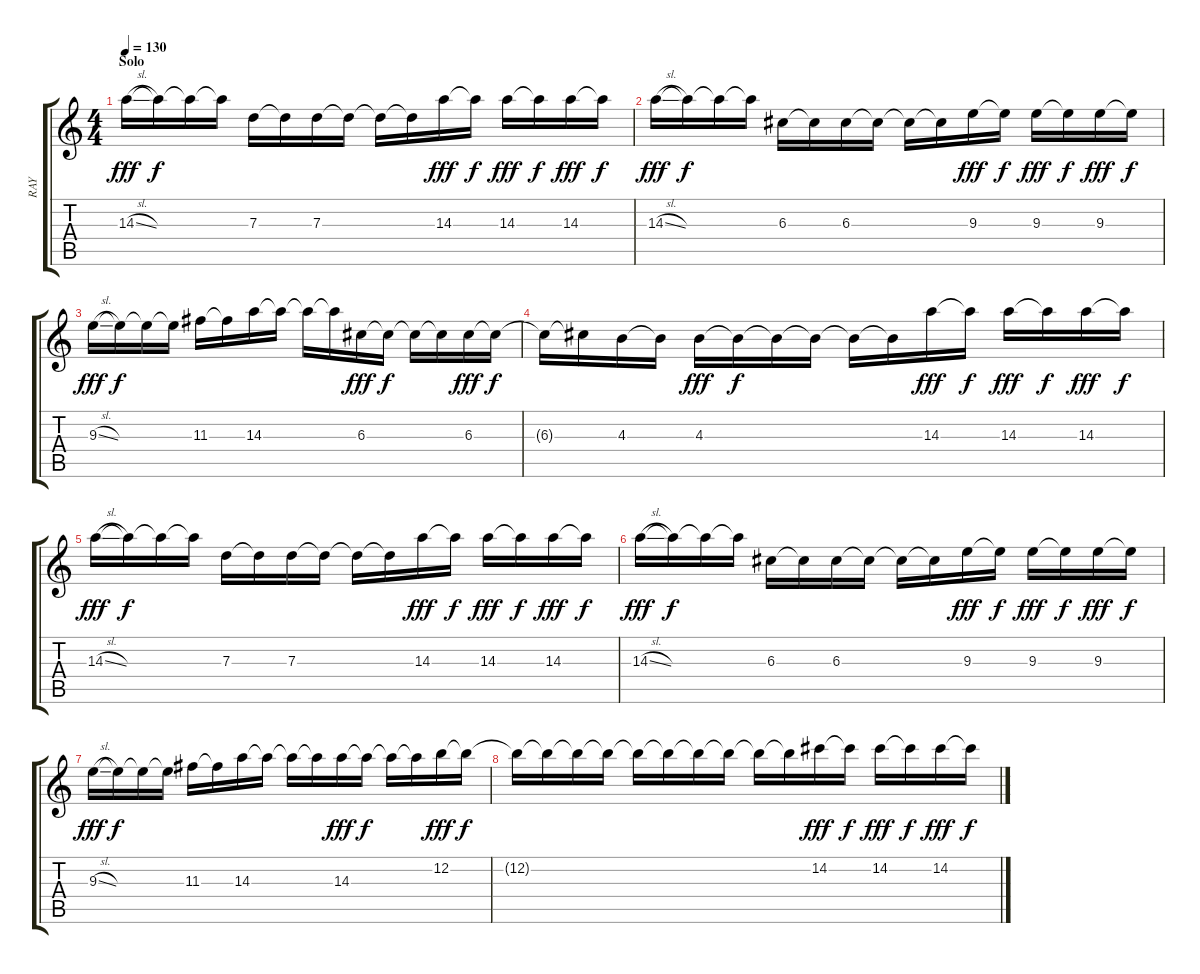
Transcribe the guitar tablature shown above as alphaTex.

\track ("RAY" "RAY") {instrument acousticguitarsteel}
\staff {score tabs}
\tuning (E4 B3 G3 D3 A2 E2) {hide}
\ts (4 4)
\section ("" "Solo")
\tempo 130
\clef g2
\ks c
14.3{sl}.16{dy fff} 14.3{t}.16{dy f} 14.3{t}.16 14.3{t}.16 7.3.16 7.3{t}.16 7.3.16 7.3{t}.16 7.3{t}.16 7.3{t}.16 14.3.16{dy fff} 14.3{t}.16{dy f} 14.3.16{dy fff} 14.3{t}.16{dy f} 14.3.16{dy fff} 14.3{t}.16{dy f} |
14.3{sl}.16{dy fff} 14.3{t}.16{dy f} 14.3{t}.16 14.3{t}.16 6.3.16 6.3{t}.16 6.3.16 6.3{t}.16 6.3{t}.16 6.3{t}.16 9.3.16{dy fff} 9.3{t}.16{dy f} 9.3.16{dy fff} 9.3{t}.16{dy f} 9.3.16{dy fff} 9.3{t}.16{dy f} |
9.3{sl}.16{dy fff} 9.3{t}.16{dy f} 9.3{t}.16 9.3{t}.16 11.3.16 11.3{t}.16 14.3.16 14.3{t}.16 14.3{t}.16 14.3{t}.16 6.3.16{dy fff} 6.3{t}.16{dy f} 6.3{t}.16 6.3{t}.16 6.3.16{dy fff} 6.3{t}.16{dy f} |
6.3{t}.16 6.3{t}.16 4.3.16 4.3{t}.16 4.3.16{dy fff} 4.3{t}.16{dy f} 4.3{t}.16 4.3{t}.16 4.3{t}.16 4.3{t}.16 14.3.16{dy fff} 14.3{t}.16{dy f} 14.3.16{dy fff} 14.3{t}.16{dy f} 14.3.16{dy fff} 14.3{t}.16{dy f} |
14.3{sl}.16{dy fff} 14.3{t}.16{dy f} 14.3{t}.16 14.3{t}.16 7.3.16 7.3{t}.16 7.3.16 7.3{t}.16 7.3{t}.16 7.3{t}.16 14.3.16{dy fff} 14.3{t}.16{dy f} 14.3.16{dy fff} 14.3{t}.16{dy f} 14.3.16{dy fff} 14.3{t}.16{dy f} |
14.3{sl}.16{dy fff} 14.3{t}.16{dy f} 14.3{t}.16 14.3{t}.16 6.3.16 6.3{t}.16 6.3.16 6.3{t}.16 6.3{t}.16 6.3{t}.16 9.3.16{dy fff} 9.3{t}.16{dy f} 9.3.16{dy fff} 9.3{t}.16{dy f} 9.3.16{dy fff} 9.3{t}.16{dy f} |
9.3{sl}.16{dy fff} 9.3{t}.16{dy f} 9.3{t}.16 9.3{t}.16 11.3.16 11.3{t}.16 14.3.16 14.3{t}.16 14.3{t}.16 14.3{t}.16 14.3.16{dy fff} 14.3{t}.16{dy f} 14.3{t}.16 14.3{t}.16 12.2.16{dy fff} 12.2{t}.16{dy f} |
12.2{t}.16 12.2{t}.16 12.2{t}.16 12.2{t}.16 12.2{t}.16 12.2{t}.16 12.2{t}.16 12.2{t}.16 12.2{t}.16 12.2{t}.16 14.2.16{dy fff} 14.2{t}.16{dy f} 14.2.16{dy fff} 14.2{t}.16{dy f} 14.2.16{dy fff} 14.2{t}.16{dy f}
